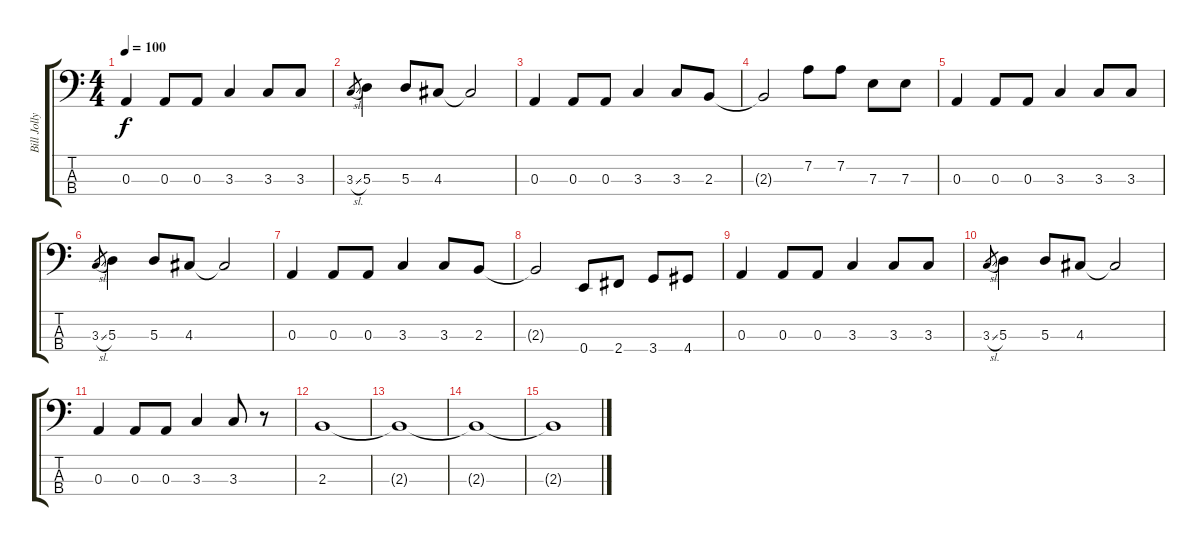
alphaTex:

\track ("Bill Jolly - Bass" "Bill Jolly") {instrument electricbasspick}
\staff {score tabs}
\tuning (G2 D2 A1 E1) {hide}
\ts (4 4)
\tempo 100
\clef f4
\ks c
0.3.4{dy f} 0.3.8 0.3.8 3.3.4 3.3.8 3.3.8 |
3.3{sl}.8{gr} 5.3.4 5.3.8 4.3.8 4.3{t}.2 |
0.3.4 0.3.8 0.3.8 3.3.4 3.3.8 2.3.8 |
2.3{t}.2 7.2.8 7.2.8 7.3.8 7.3.8 |
0.3.4 0.3.8 0.3.8 3.3.4 3.3.8 3.3.8 |
3.3{sl}.8{gr} 5.3.4 5.3.8 4.3.8 4.3{t}.2 |
0.3.4 0.3.8 0.3.8 3.3.4 3.3.8 2.3.8 |
2.3{t}.2 0.4.8 2.4.8 3.4.8 4.4.8 |
0.3.4 0.3.8 0.3.8 3.3.4 3.3.8 3.3.8 |
3.3{sl}.8{gr} 5.3.4 5.3.8 4.3.8 4.3{t}.2 |
0.3.4 0.3.8 0.3.8 3.3.4 3.3.8 r.8 |
2.3.1{volume 0} |
2.3{t}.1 |
2.3{t}.1 |
2.3{t}.1
